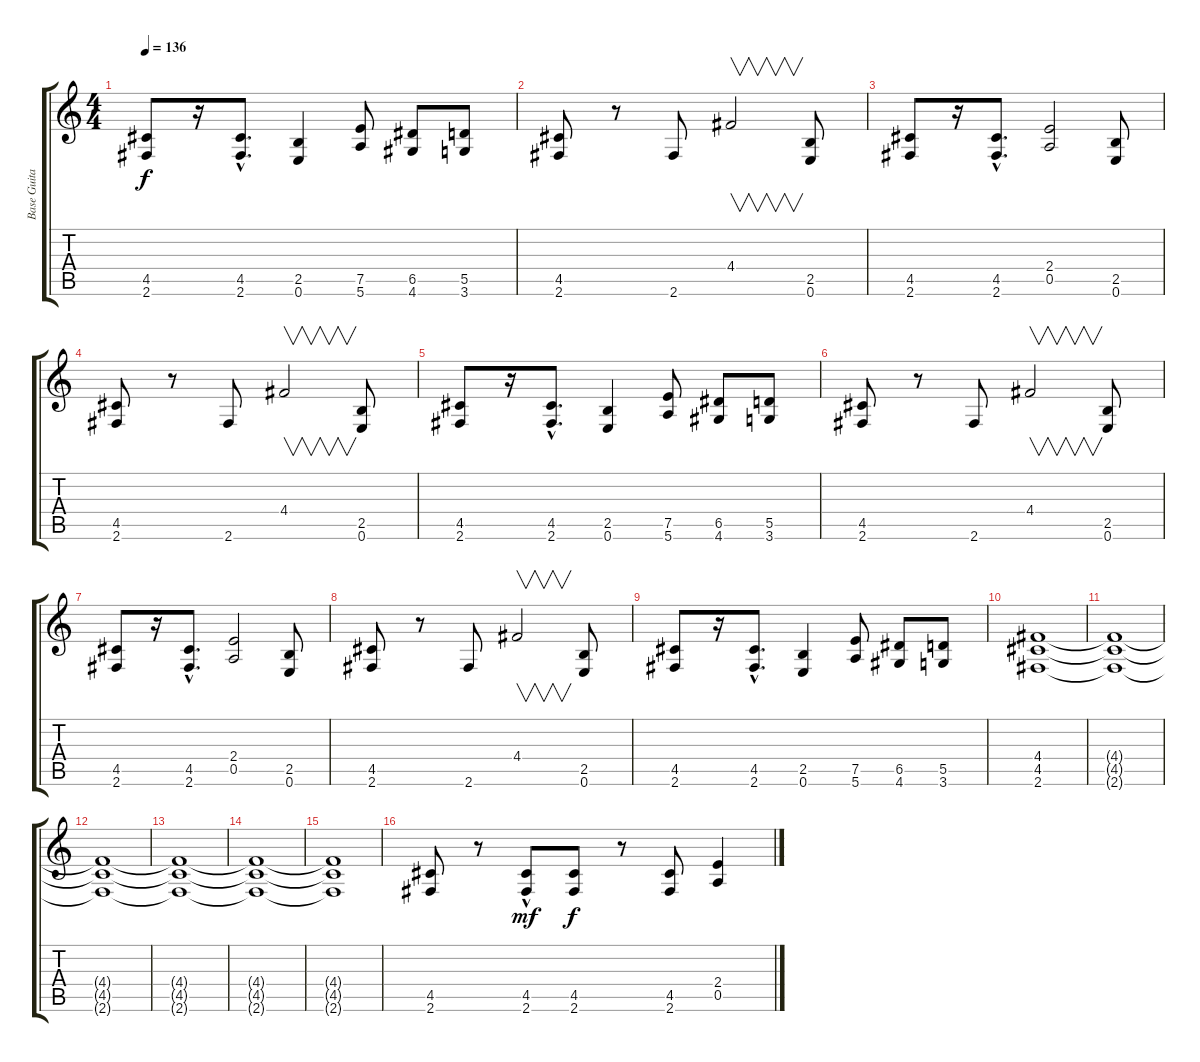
\track ("Base Guitar" "Base Guita") {instrument distortionguitar}
\staff {score tabs}
\tuning (E4 B3 G3 D3 A2 E2) {hide}
\ts (4 4)
\tempo 136
\clef g2
\ks c
(4.5 2.6).8{dy f} r.16 (4.5{hac} 2.6{hac}).8{d} (2.5 0.6).4 (7.5 5.6).8 (6.5 4.6).8 (5.5 3.6).8 |
(4.5 2.6).8 r.8 2.6.8 4.4.2{v} (2.5 0.6).8 |
(4.5 2.6).8 r.16 (4.5{hac} 2.6{hac}).8{d} (2.4 0.5).2 (2.5 0.6).8 |
(4.5 2.6).8 r.8 2.6.8 4.4.2{v} (2.5 0.6).8 |
(4.5 2.6).8 r.16 (4.5{hac} 2.6{hac}).8{d} (2.5 0.6).4 (7.5 5.6).8 (6.5 4.6).8 (5.5 3.6).8 |
(4.5 2.6).8 r.8 2.6.8 4.4.2{v} (2.5 0.6).8 |
(4.5 2.6).8 r.16 (4.5{hac} 2.6{hac}).8{d} (2.4 0.5).2 (2.5 0.6).8 |
(4.5 2.6).8 r.8 2.6.8 4.4.2{v} (2.5 0.6).8 |
(4.5 2.6).8 r.16 (4.5{hac} 2.6{hac}).8{d} (2.5 0.6).4 (7.5 5.6).8 (6.5 4.6).8 (5.5 3.6).8 |
(4.4 4.5 2.6).1 |
(4.4{t} 4.5{t} 2.6{t}).1 |
(4.4{t} 4.5{t} 2.6{t}).1 |
(4.4{t} 4.5{t} 2.6{t}).1 |
(4.4{t} 4.5{t} 2.6{t}).1 |
(4.4{t} 4.5{t} 2.6{t}).1 |
(4.5 2.6).8 r.8 (4.5{hac} 2.6).8{dy mf} (4.5 2.6).8{dy f} r.8 (4.5 2.6).8 (2.4 0.5).4
